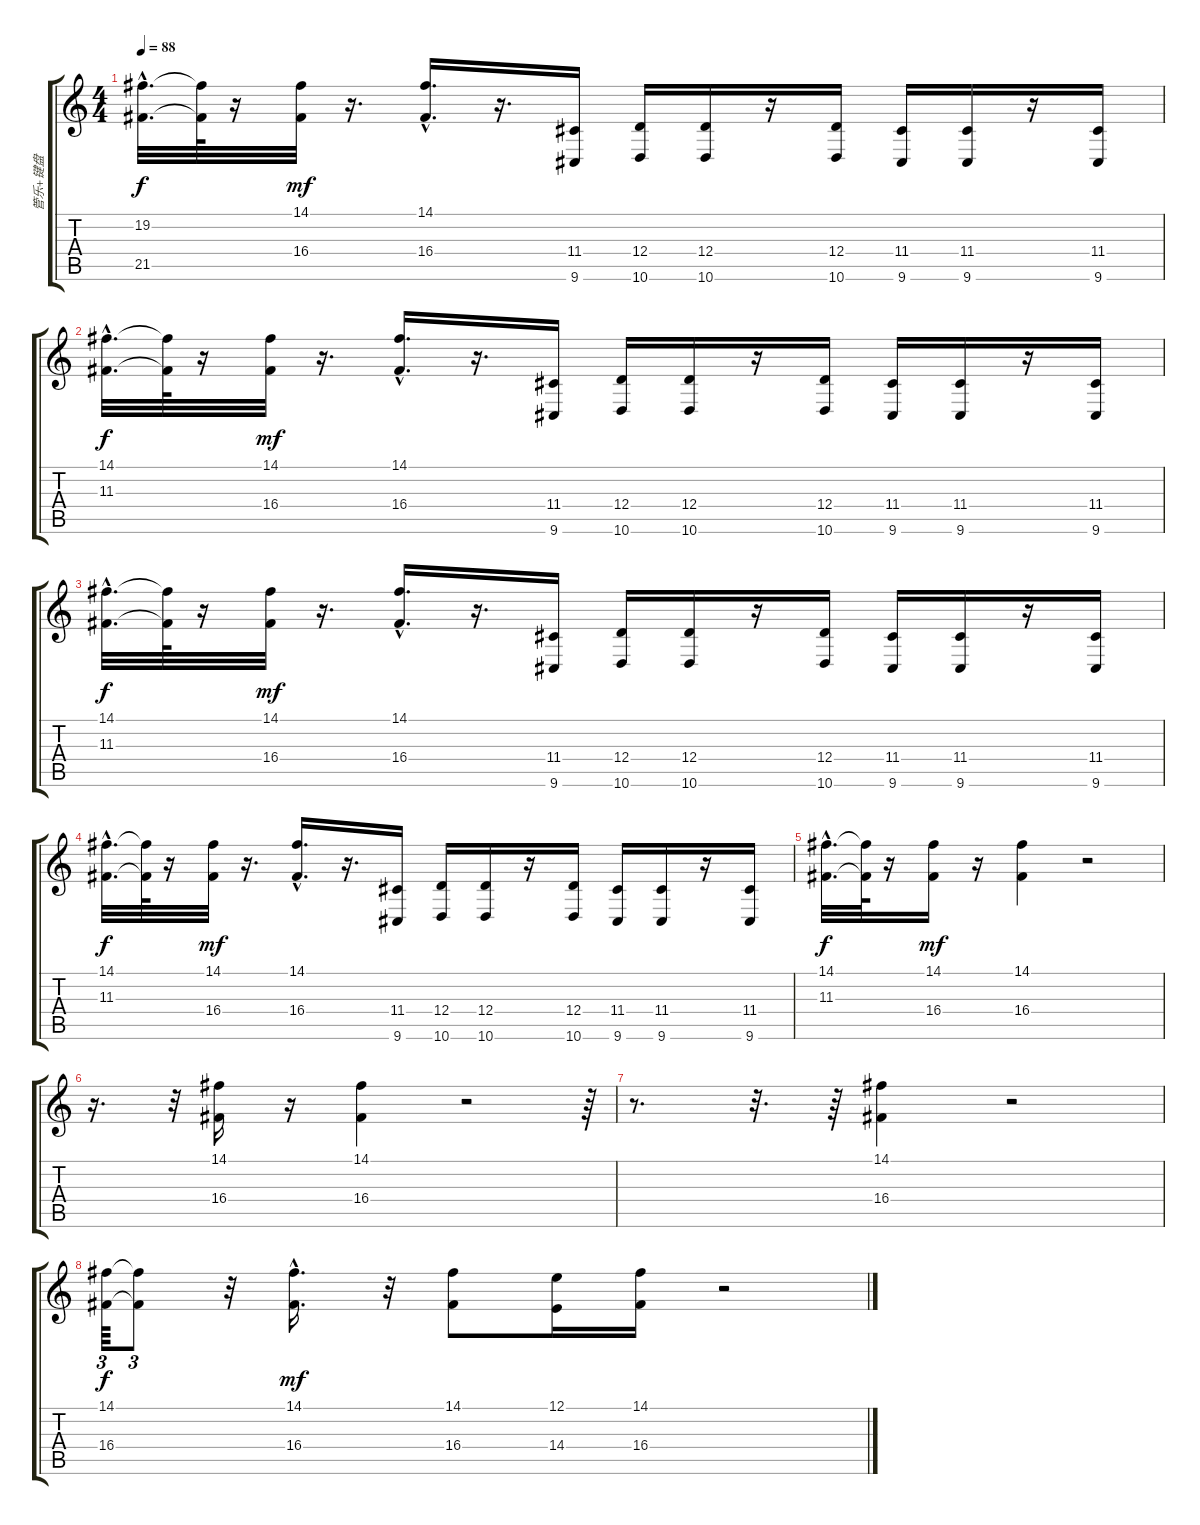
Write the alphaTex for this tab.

\track ("管乐+键盘" "管乐+键盘") {instrument brasssection}
\staff {score tabs}
\tuning (E4 B3 G3 D3 A2 E2) {hide}
\ts (4 4)
\tempo 88
\clef g2
\ks c
(19.2{hac t} 21.5{hac t}).32{d dy f} (19.2{t} 21.5{t}).64 r.16 (14.1 16.4).32{dy mf volume 16} r.16{d} (14.1{hac} 16.4{hac}).16{d} r.16{d} (11.4 9.6).16 (12.4 10.6).16 (12.4 10.6).16 r.16 (12.4 10.6).16 (11.4 9.6).16 (11.4 9.6).16 r.16 (11.4 9.6).16 |
(14.1{hac} 11.3{hac}).32{d dy f} (14.1{t} 11.3{t}).64 r.16 (14.1 16.4).32{dy mf} r.16{d} (14.1{hac} 16.4{hac}).16{d} r.16{d} (11.4 9.6).16 (12.4 10.6).16 (12.4 10.6).16 r.16 (12.4 10.6).16 (11.4 9.6).16 (11.4 9.6).16 r.16 (11.4 9.6).16 |
(14.1{hac} 11.3{hac}).32{d dy f} (14.1{t} 11.3{t}).64 r.16 (14.1 16.4).32{dy mf} r.16{d} (14.1{hac} 16.4{hac}).16{d} r.16{d} (11.4 9.6).16 (12.4 10.6).16 (12.4 10.6).16 r.16 (12.4 10.6).16 (11.4 9.6).16 (11.4 9.6).16 r.16 (11.4 9.6).16 |
(14.1{hac} 11.3{hac}).32{d dy f} (14.1{t} 11.3{t}).64 r.16 (14.1 16.4).32{dy mf} r.16{d} (14.1{hac} 16.4{hac}).16{d} r.16{d} (11.4 9.6).16 (12.4 10.6).16 (12.4 10.6).16 r.16 (12.4 10.6).16 (11.4 9.6).16 (11.4 9.6).16 r.16 (11.4 9.6).16 |
(14.1{hac} 11.3{hac}).32{d dy f} (14.1{t} 11.3{t}).64 r.16 (14.1 16.4).16{dy mf} r.16 (14.1 16.4).4 r.2 |
r.16{d} r.32{tu (3 2)} (14.1 16.4).16 r.16 (14.1 16.4).4 r.2 r.64{tu (3 2)} |
r.8{d} r.32{d} r.64 (14.1 16.4).4 r.2 |
(14.1 16.4).64{tu (3 2) dy f} (14.1{t} 16.4{t}).8{tu (3 2)} r.32 (14.1{hac} 16.4{hac}).16{d dy mf} r.32 (14.1 16.4).8 (12.1 14.4).16 (14.1 16.4).16 r.2
